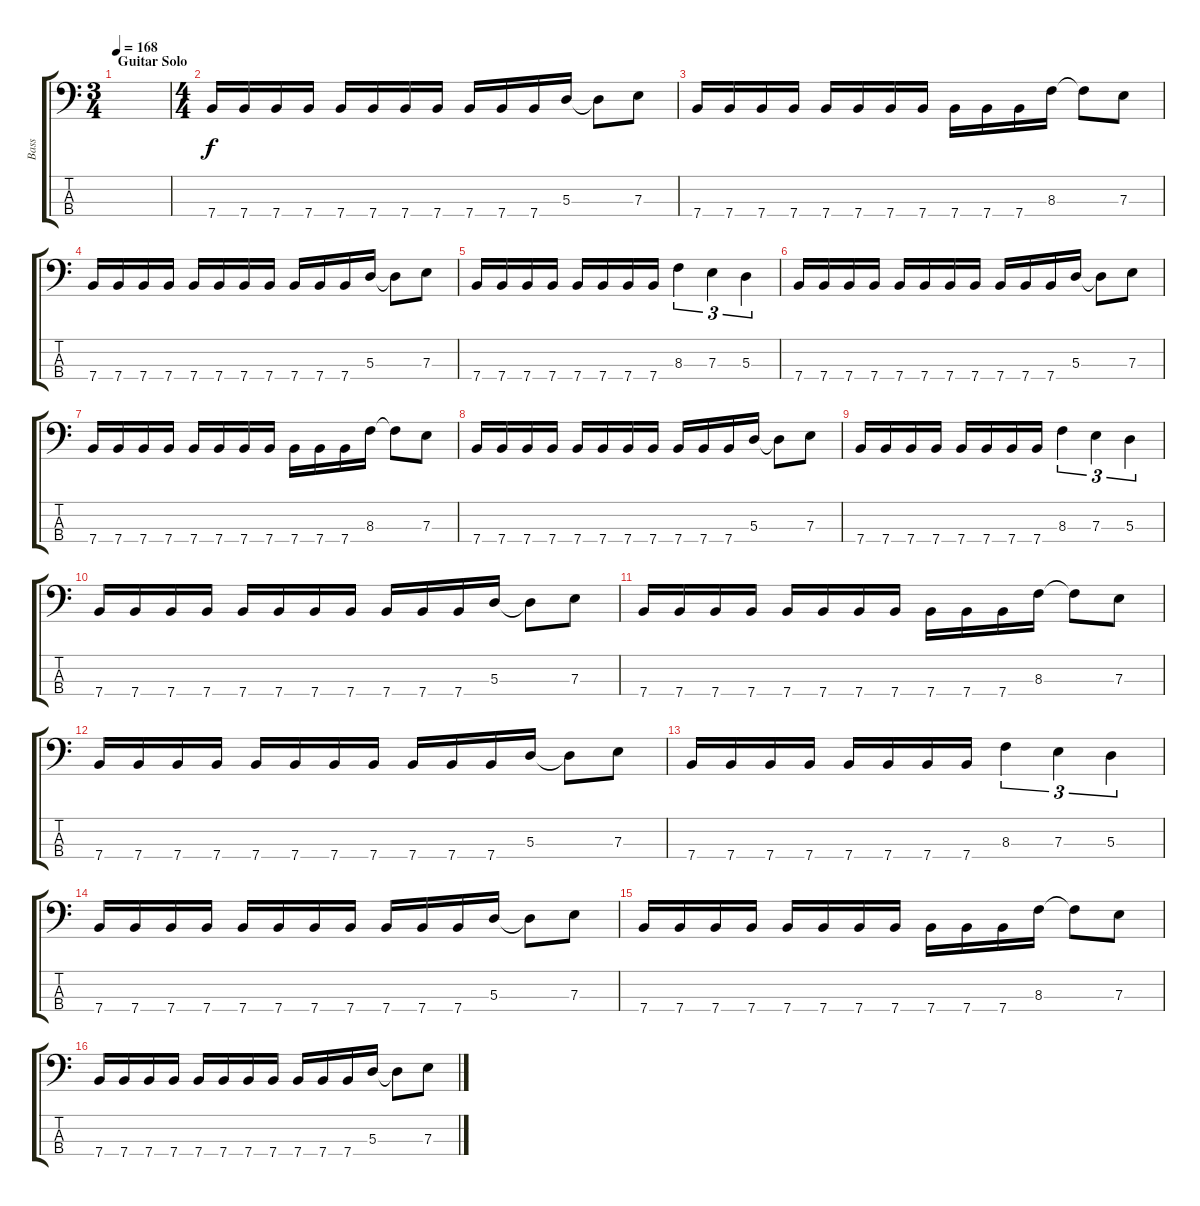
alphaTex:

\track ("Bass" "Bass") {instrument electricbasspick}
\staff {score tabs}
\tuning (G2 D2 A1 E1) {hide}
\ts (3 4)
\section ("" "Guitar Solo")
\tempo 168
\clef f4
\ks c
|
\ts (4 4)
7.4.16 7.4.16 7.4.16 7.4.16 7.4.16 7.4.16 7.4.16 7.4.16 7.4.16 7.4.16 7.4.16 5.3.16 5.3{t}.8 7.3.8 |
7.4.16 7.4.16 7.4.16 7.4.16 7.4.16 7.4.16 7.4.16 7.4.16 7.4.16 7.4.16 7.4.16 8.3.16 8.3{t}.8 7.3.8 |
7.4.16 7.4.16 7.4.16 7.4.16 7.4.16 7.4.16 7.4.16 7.4.16 7.4.16 7.4.16 7.4.16 5.3.16 5.3{t}.8 7.3.8 |
7.4.16 7.4.16 7.4.16 7.4.16 7.4.16 7.4.16 7.4.16 7.4.16 8.3.4{tu (3 2)} 7.3.4{tu (3 2)} 5.3.4{tu (3 2)} |
7.4.16 7.4.16 7.4.16 7.4.16 7.4.16 7.4.16 7.4.16 7.4.16 7.4.16 7.4.16 7.4.16 5.3.16 5.3{t}.8 7.3.8 |
7.4.16 7.4.16 7.4.16 7.4.16 7.4.16 7.4.16 7.4.16 7.4.16 7.4.16 7.4.16 7.4.16 8.3.16 8.3{t}.8 7.3.8 |
7.4.16 7.4.16 7.4.16 7.4.16 7.4.16 7.4.16 7.4.16 7.4.16 7.4.16 7.4.16 7.4.16 5.3.16 5.3{t}.8 7.3.8 |
7.4.16 7.4.16 7.4.16 7.4.16 7.4.16 7.4.16 7.4.16 7.4.16 8.3.4{tu (3 2)} 7.3.4{tu (3 2)} 5.3.4{tu (3 2)} |
7.4.16 7.4.16 7.4.16 7.4.16 7.4.16 7.4.16 7.4.16 7.4.16 7.4.16 7.4.16 7.4.16 5.3.16 5.3{t}.8 7.3.8 |
7.4.16 7.4.16 7.4.16 7.4.16 7.4.16 7.4.16 7.4.16 7.4.16 7.4.16 7.4.16 7.4.16 8.3.16 8.3{t}.8 7.3.8 |
7.4.16 7.4.16 7.4.16 7.4.16 7.4.16 7.4.16 7.4.16 7.4.16 7.4.16 7.4.16 7.4.16 5.3.16 5.3{t}.8 7.3.8 |
7.4.16 7.4.16 7.4.16 7.4.16 7.4.16 7.4.16 7.4.16 7.4.16 8.3.4{tu (3 2)} 7.3.4{tu (3 2)} 5.3.4{tu (3 2)} |
7.4.16 7.4.16 7.4.16 7.4.16 7.4.16 7.4.16 7.4.16 7.4.16 7.4.16 7.4.16 7.4.16 5.3.16 5.3{t}.8 7.3.8 |
7.4.16 7.4.16 7.4.16 7.4.16 7.4.16 7.4.16 7.4.16 7.4.16 7.4.16 7.4.16 7.4.16 8.3.16 8.3{t}.8 7.3.8 |
7.4.16 7.4.16 7.4.16 7.4.16 7.4.16 7.4.16 7.4.16 7.4.16 7.4.16 7.4.16 7.4.16 5.3.16 5.3{t}.8 7.3.8
